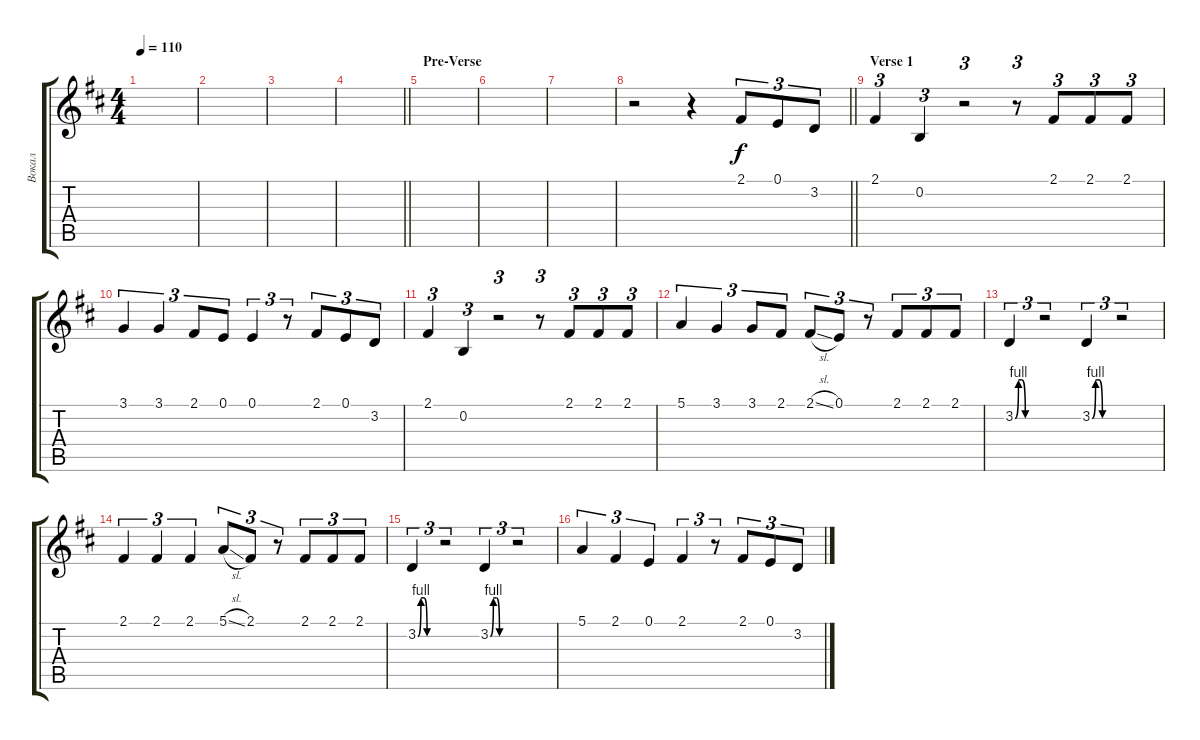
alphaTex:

\track ("Вокал" "Вокал") {instrument pad7halo}
\staff {score tabs}
\tuning (E4 B3 G3 D3 A2 E2) {hide}
\ts (4 4)
\tempo 110
\clef g2
\ks bminor
|
|
|
\barLineRight lightlight
|
\section ("" "Pre-Verse")
|
|
|
\barLineRight lightlight
r.2 r.4 2.1.8{tu (3 2)} 0.1.8{tu (3 2)} 3.2.8{tu (3 2)} |
\section ("" "Verse 1")
2.1.4{tu (3 2)} 0.2.4{tu (3 2)} r.2{tu (3 2)} r.8{tu (3 2)} 2.1.8{tu (3 2)} 2.1.8{tu (3 2)} 2.1.8{tu (3 2)} |
3.1.4{tu (3 2)} 3.1.4{tu (3 2)} 2.1.8{tu (3 2)} 0.1.8{tu (3 2)} 0.1.4{tu (3 2)} r.8{tu (3 2)} 2.1.8{tu (3 2)} 0.1.8{tu (3 2)} 3.2.8{tu (3 2)} |
2.1.4{tu (3 2)} 0.2.4{tu (3 2)} r.2{tu (3 2)} r.8{tu (3 2)} 2.1.8{tu (3 2)} 2.1.8{tu (3 2)} 2.1.8{tu (3 2)} |
5.1.4{tu (3 2)} 3.1.4{tu (3 2)} 3.1.8{tu (3 2)} 2.1.8{tu (3 2)} 2.1{sl}.8{tu (3 2)} 0.1.8{tu (3 2)} r.8{tu (3 2)} 2.1.8{tu (3 2)} 2.1.8{tu (3 2)} 2.1.8{tu (3 2)} |
3.2{be (custom 0 0 10 4 20 4 30 0 60 0)}.4{tu (3 2)} r.2{tu (3 2)} 3.2{be (custom 0 0 10 4 20 4 30 0 60 0)}.4{tu (3 2)} r.2{tu (3 2)} |
2.1.4{tu (3 2)} 2.1.4{tu (3 2)} 2.1.4{tu (3 2)} 5.1{sl}.8{tu (3 2)} 2.1.8{tu (3 2)} r.8{tu (3 2)} 2.1.8{tu (3 2)} 2.1.8{tu (3 2)} 2.1.8{tu (3 2)} |
3.2{be (custom 0 0 10 4 20 4 30 0 60 0)}.4{tu (3 2)} r.2{tu (3 2)} 3.2{be (custom 0 0 10 4 20 4 30 0 60 0)}.4{tu (3 2)} r.2{tu (3 2)} |
5.1.4{tu (3 2)} 2.1.4{tu (3 2)} 0.1.4{tu (3 2)} 2.1.4{tu (3 2)} r.8{tu (3 2)} 2.1.8{tu (3 2)} 0.1.8{tu (3 2)} 3.2.8{tu (3 2)}
